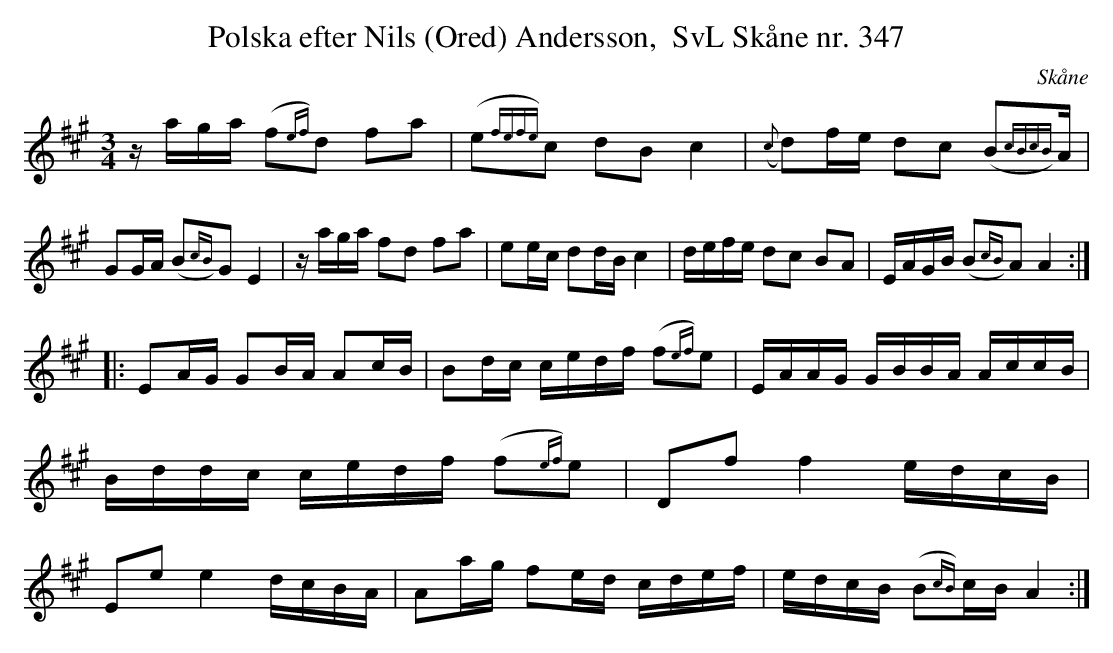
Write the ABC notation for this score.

X:1
T:Polska efter Nils (Ored) Andersson,  SvL Skåne nr. 347
O:Skåne
M:3/4
L:1/16
K:A
zaga (f2{ef})d2 f2a2 | (e2{fefe})c2 d2B2 c4 |({c} d2)fe d2c2 (B2{cBcB})A | G2GA (B2{cB})G2 E4 | zaga f2d2 f2a2 | e2ec d2dB c4 | defe d2c2 B2A2 | EAGB (B2{cB})A2 A4:|
|: E2AG G2BA A2cB | B2dc cedf (f2{ef})e2 | EAAG GBBA AccB | Bddc cedf (f2{ef})e2 | D2f2 f4 edcB | E2e2 e4 dcBA | A2ag f2ed cdef | edcB (B2{cB})cB A4 :|
